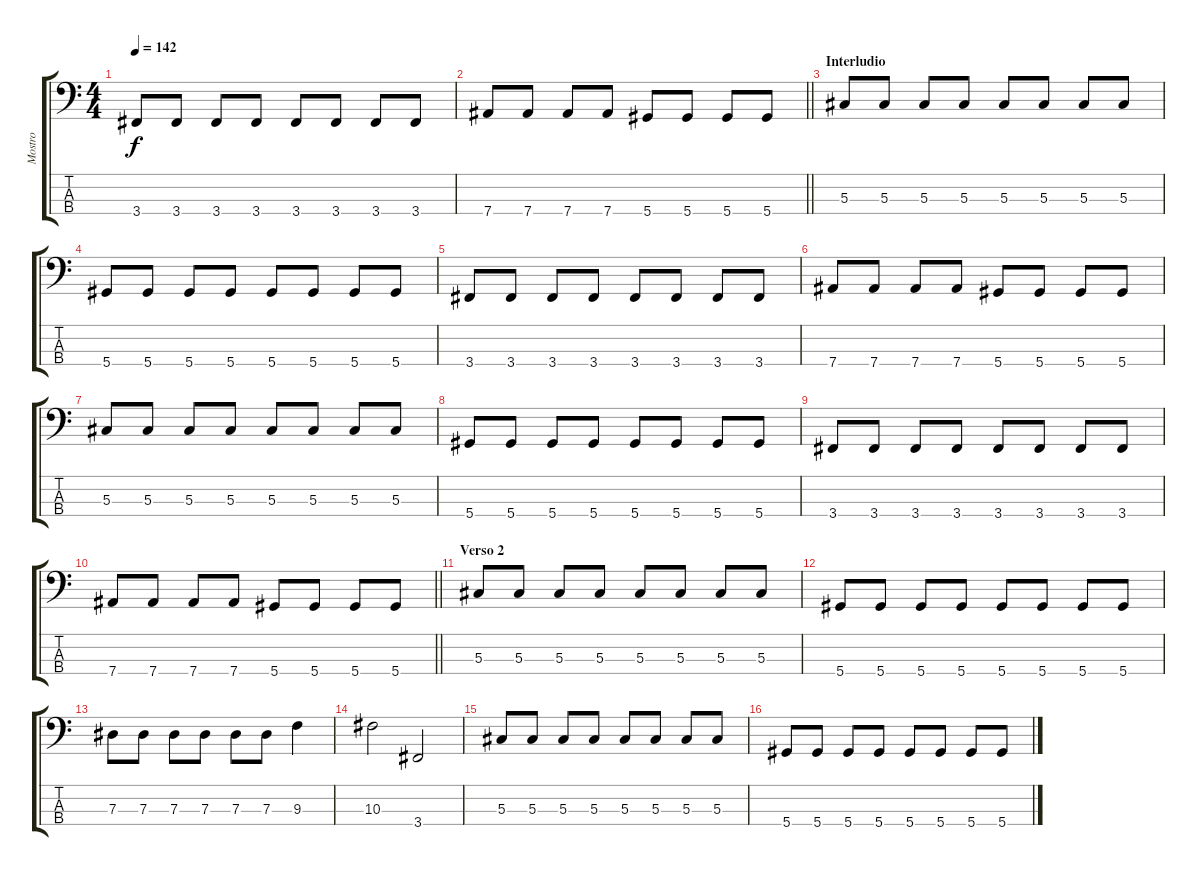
\track ("Mostro" "Mostro") {instrument electricbasspick}
\staff {score tabs}
\tuning (Gb2 Db2 Ab1 Eb1) {hide}
\ts (4 4)
\tempo 142
\clef f4
\ks c
3.4.8{dy f} 3.4.8 3.4.8 3.4.8 3.4.8 3.4.8 3.4.8 3.4.8 |
\barLineRight lightlight
7.4.8 7.4.8 7.4.8 7.4.8 5.4.8 5.4.8 5.4.8 5.4.8 |
\section ("" "Interludio")
5.3.8 5.3.8 5.3.8 5.3.8 5.3.8 5.3.8 5.3.8 5.3.8 |
5.4.8 5.4.8 5.4.8 5.4.8 5.4.8 5.4.8 5.4.8 5.4.8 |
3.4.8 3.4.8 3.4.8 3.4.8 3.4.8 3.4.8 3.4.8 3.4.8 |
7.4.8 7.4.8 7.4.8 7.4.8 5.4.8 5.4.8 5.4.8 5.4.8 |
5.3.8 5.3.8 5.3.8 5.3.8 5.3.8 5.3.8 5.3.8 5.3.8 |
5.4.8 5.4.8 5.4.8 5.4.8 5.4.8 5.4.8 5.4.8 5.4.8 |
3.4.8 3.4.8 3.4.8 3.4.8 3.4.8 3.4.8 3.4.8 3.4.8 |
\barLineRight lightlight
7.4.8 7.4.8 7.4.8 7.4.8 5.4.8 5.4.8 5.4.8 5.4.8 |
\section ("" "Verso 2")
5.3.8 5.3.8 5.3.8 5.3.8 5.3.8 5.3.8 5.3.8 5.3.8 |
5.4.8 5.4.8 5.4.8 5.4.8 5.4.8 5.4.8 5.4.8 5.4.8 |
7.3.8 7.3.8 7.3.8 7.3.8 7.3.8 7.3.8 9.3.4 |
10.3.2 3.4.2 |
5.3.8 5.3.8 5.3.8 5.3.8 5.3.8 5.3.8 5.3.8 5.3.8 |
5.4.8 5.4.8 5.4.8 5.4.8 5.4.8 5.4.8 5.4.8 5.4.8
